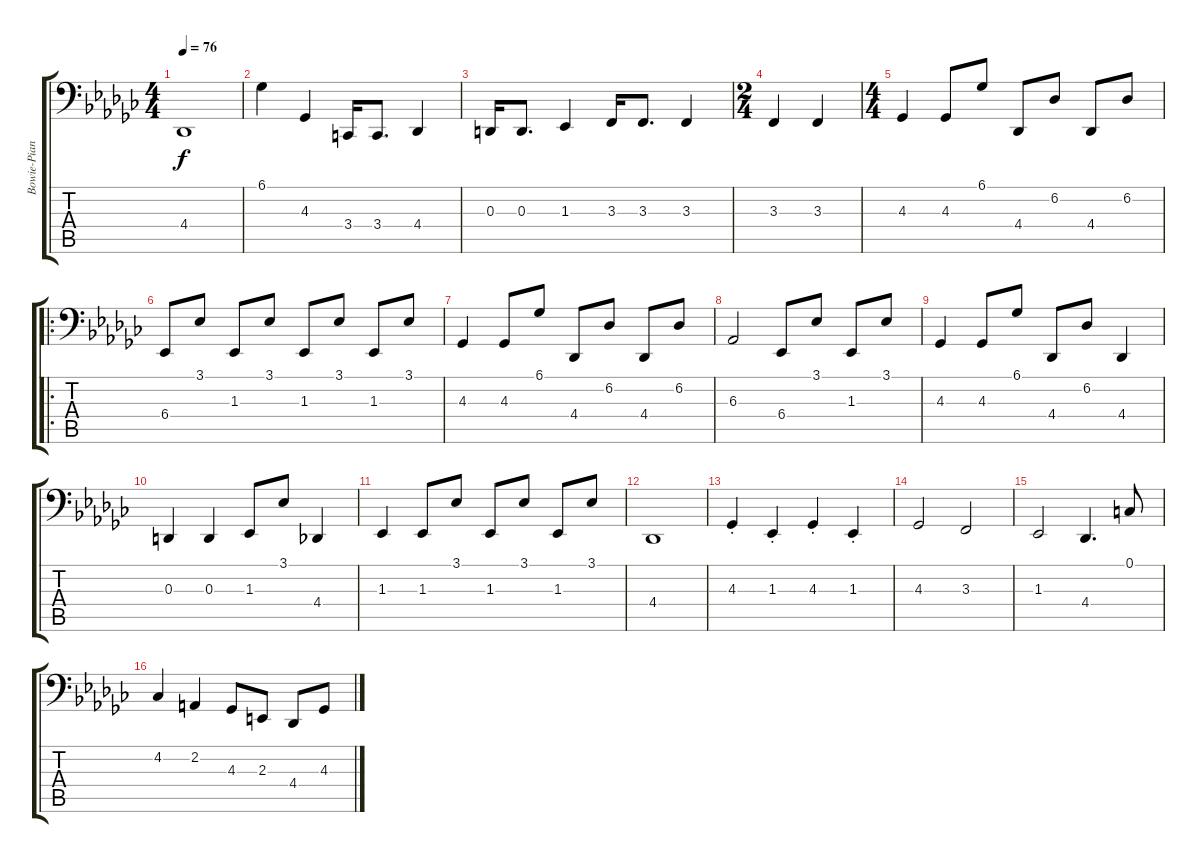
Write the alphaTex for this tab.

\track ("Bowie-Piano Left Hand" "Bowie-Pian") {instrument brightacousticpiano}
\staff {score tabs}
\tuning (C3 G2 D2 A1 E1 B0) {hide}
\ts (4 4)
\tempo 76
\clef f4
\ks gb
4.4.1{dy f} |
6.1.4 4.3.4 3.4.16 3.4.8{d} 4.4.4 |
0.3.16 0.3.8{d} 1.3.4 3.3.16 3.3.8{d} 3.3.4 |
\ts (2 4)
3.3.4 3.3.4 |
\ts (4 4)
4.3.4 4.3.8 6.1.8 4.4.8 6.2.8 4.4.8 6.2.8 |
\ro
6.4.8 3.1.8 1.3.8 3.1.8 1.3.8 3.1.8 1.3.8 3.1.8 |
4.3.4 4.3.8 6.1.8 4.4.8 6.2.8 4.4.8 6.2.8 |
6.3.2 6.4.8 3.1.8 1.3.8 3.1.8 |
4.3.4 4.3.8 6.1.8 4.4.8 6.2.8 4.4.4 |
0.3.4 0.3.4 1.3.8 3.1.8 4.4.4 |
1.3.4 1.3.8 3.1.8 1.3.8 3.1.8 1.3.8 3.1.8 |
4.4.1 |
4.3{st}.4 1.3{st}.4 4.3{st}.4 1.3{st}.4 |
4.3.2 3.3.2 |
1.3.2 4.4.4{d} 0.1.8 |
4.2.4 2.2.4 4.3.8 2.3.8 4.4.8 4.3.8
